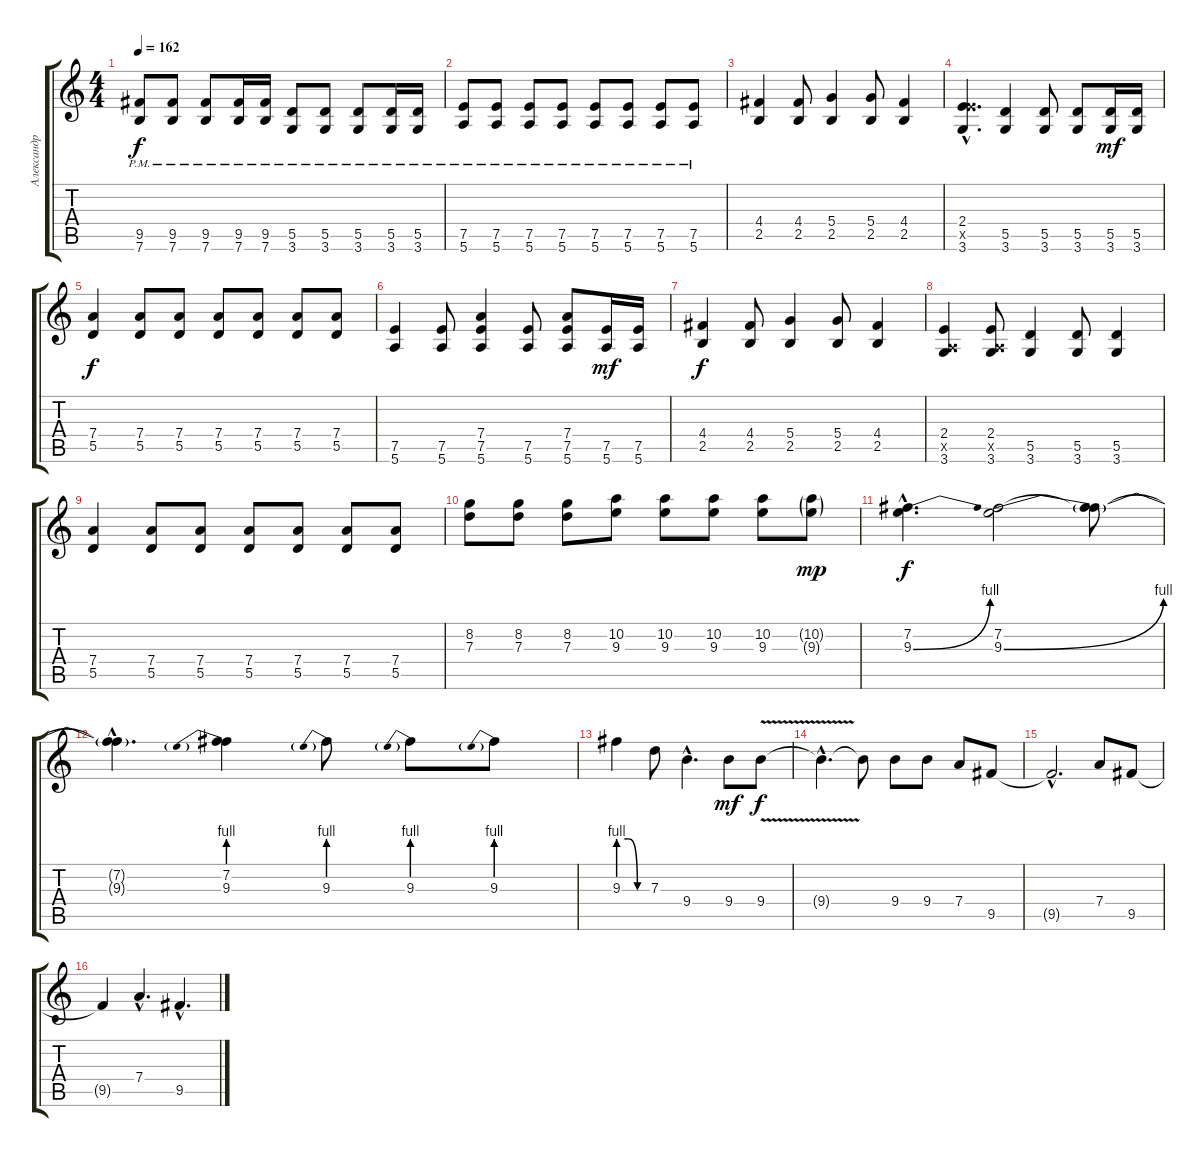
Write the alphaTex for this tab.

\track ("Александр \"Голый\" Голант" "Александр ") {instrument distortionguitar}
\staff {score tabs}
\tuning (E4 B3 G3 D3 A2 E2) {hide}
\ts (4 4)
\tempo 162
\clef g2
\ks c
(9.5{pm} 7.6{pm}).8{dy f} (9.5{pm} 7.6{pm}).8 (9.5{pm} 7.6{pm}).8 (9.5{pm} 7.6{pm}).16 (9.5{pm} 7.6{pm}).16 (5.5{pm} 3.6{pm}).8 (5.5{pm} 3.6{pm}).8 (5.5{pm} 3.6{pm}).8 (5.5{pm} 3.6{pm}).16 (5.5{pm} 3.6{pm}).16 |
(7.5{pm} 5.6{pm}).8 (7.5{pm} 5.6{pm}).8 (7.5{pm} 5.6{pm}).8 (7.5{pm} 5.6{pm}).8 (7.5{pm} 5.6{pm}).8 (7.5{pm} 5.6{pm}).8 (7.5{pm} 5.6{pm}).8 (7.5{pm} 5.6{pm}).8 |
(4.4 2.5).4 (4.4 2.5).8 (5.4 2.5).4 (5.4 2.5).8 (4.4 2.5).4 |
(2.4{hac} 7.5{hac x} 3.6{hac}).4{d} (5.5 3.6).4 (5.5 3.6).8 (5.5 3.6).8 (5.5 3.6).16{dy mf} (5.5 3.6).16 |
(7.4 5.5).4{dy f} (7.4 5.5).8 (7.4 5.5).8 (7.4 5.5).8 (7.4 5.5).8 (7.4 5.5).8 (7.4 5.5).8 |
(7.5 5.6).4 (7.5 5.6).8 (7.4 7.5 5.6).4 (7.5 5.6).8 (7.4 7.5 5.6).8 (7.5 5.6).16{dy mf} (7.5 5.6).16 |
(4.4 2.5).4{dy f} (4.4 2.5).8 (5.4 2.5).4 (5.4 2.5).8 (4.4 2.5).4 |
(2.4 0.5{x} 3.6).4 (2.4 0.5{x} 3.6).8 (5.5 3.6).4 (5.5 3.6).8 (5.5 3.6).4 |
(7.4 5.5).4 (7.4 5.5).8 (7.4 5.5).8 (7.4 5.5).8 (7.4 5.5).8 (7.4 5.5).8 (7.4 5.5).8 |
(8.2 7.3).8 (8.2 7.3).8 (8.2 7.3).8 (10.2 9.3).8 (10.2 9.3).8 (10.2 9.3).8 (10.2 9.3).8 (10.2{g} 9.3{g}).8{dy mp} |
(7.2{hac} 9.3{be (bend 0 0 60 4) hac}).4{d dy f} (7.2 9.3{be (bend 0 0 60 4)}).2 (7.2{t} 9.3{t}).8 |
(7.2{hac t} 9.3{hac t}).4{d} (7.2 9.3{be (prebend 0 4 60 4)}).4 9.3{be (prebend 0 4 60 4)}.8 9.3{be (prebend 0 4 60 4)}.8 9.3{be (prebend 0 4 60 4)}.8 |
9.3{be (custom 0 4 20 4 40 0 60 0)}.4 7.3.8 9.4{hac}.4{d} 9.4.8{dy mf} 9.4{v}.8{dy f} |
9.4{hac t}.4{d} 9.4{t}.8 9.4.8 9.4.8 7.4.8 9.5.8 |
9.5{hac t}.2{d} 7.4.8 9.5.8 |
9.5{t}.4 7.4{hac}.4{d} 9.5{hac}.4{d}
